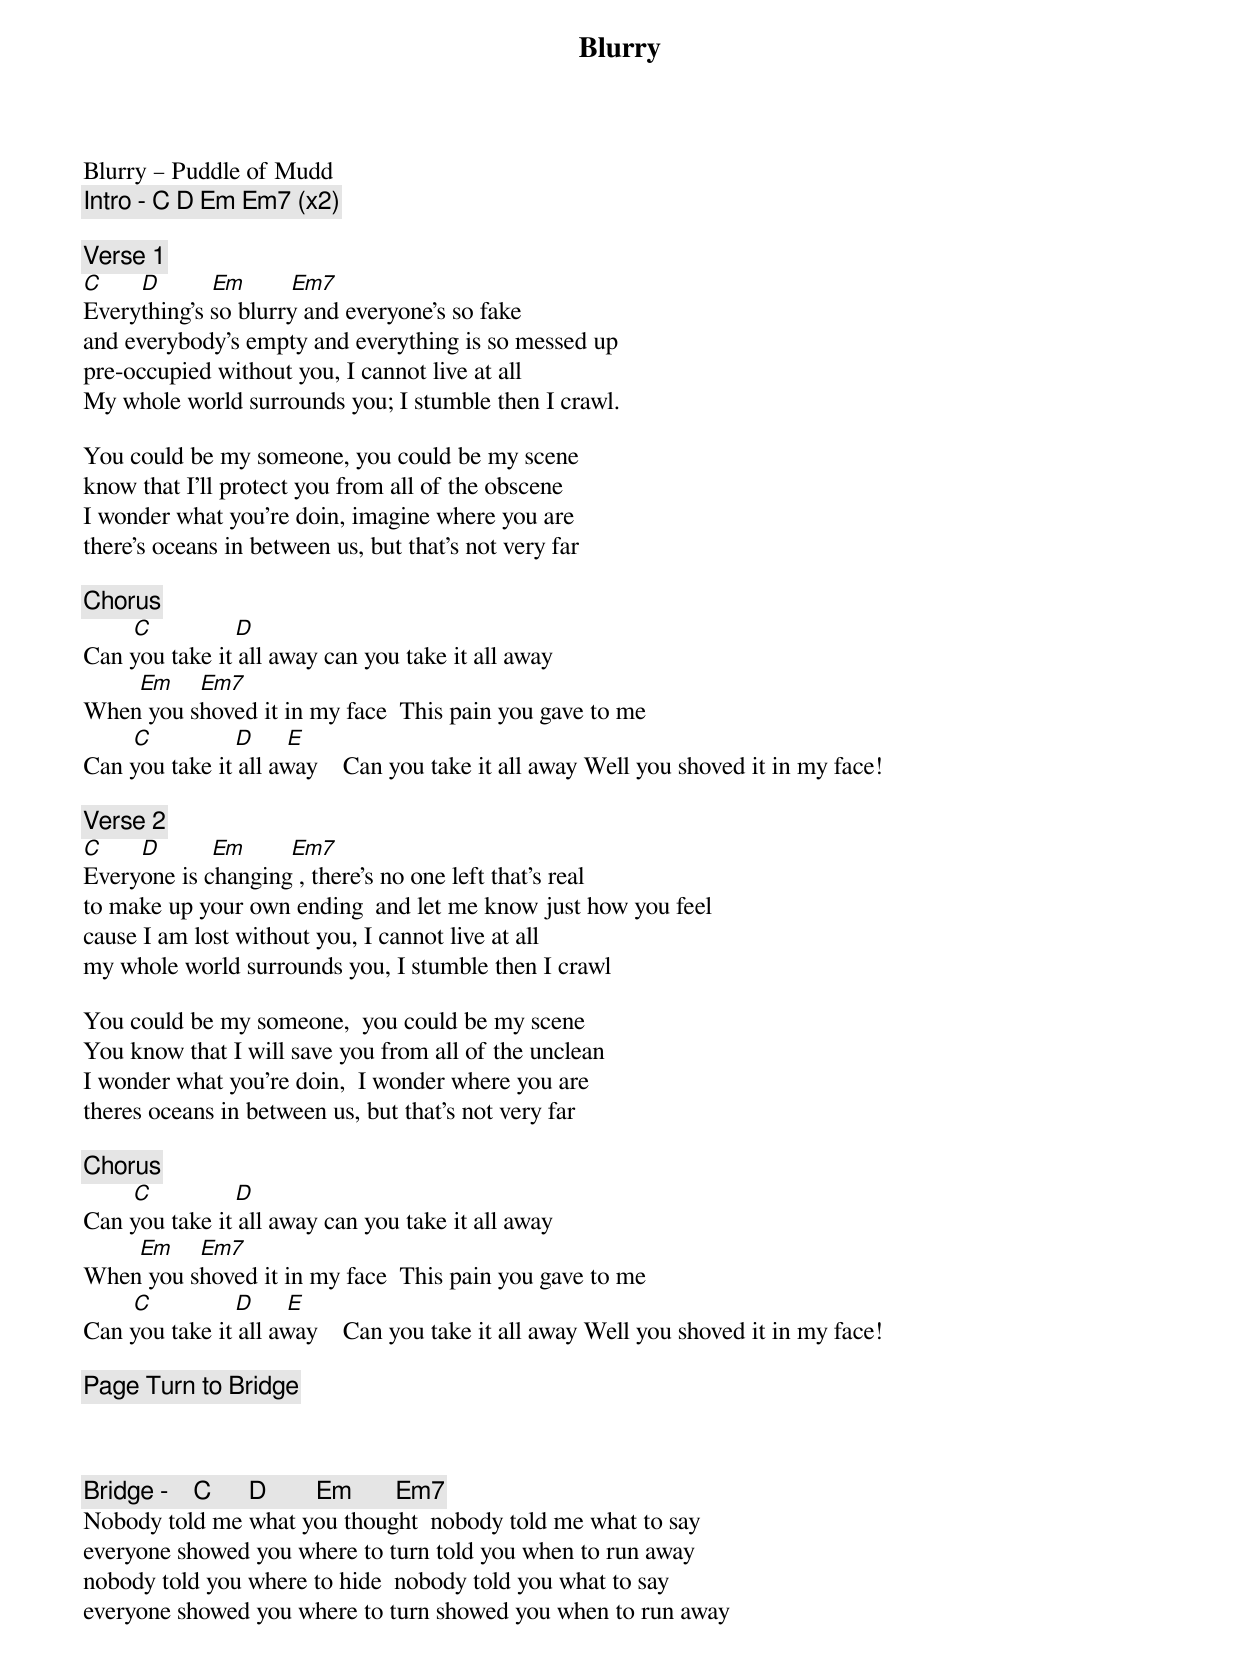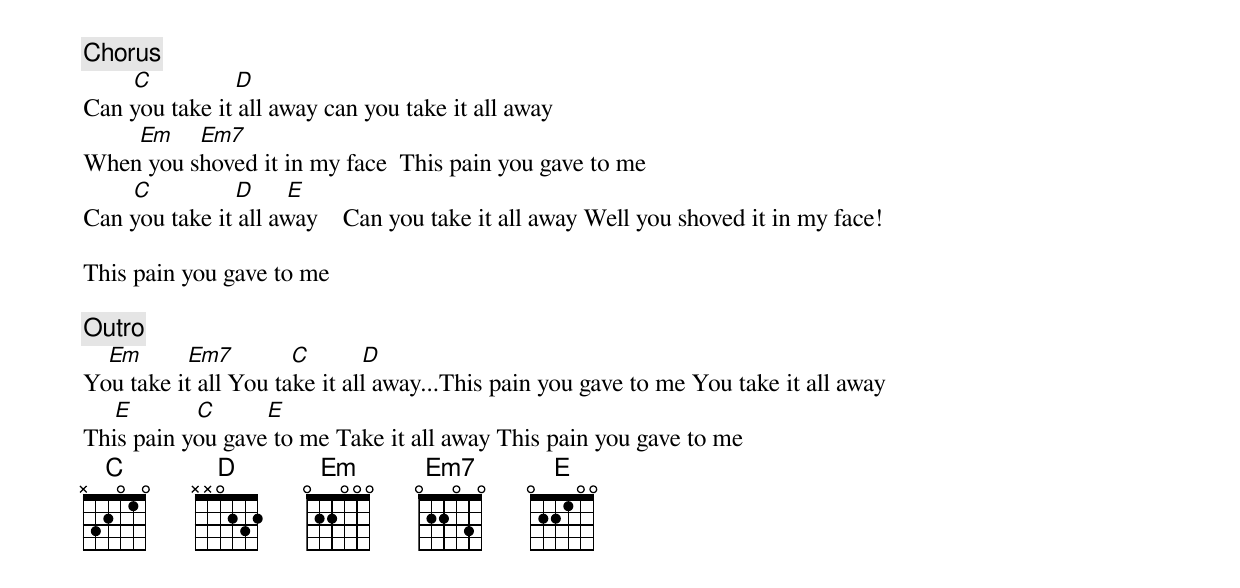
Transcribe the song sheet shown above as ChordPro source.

{title: Blurry}
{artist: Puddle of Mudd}
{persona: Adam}
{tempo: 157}
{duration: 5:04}
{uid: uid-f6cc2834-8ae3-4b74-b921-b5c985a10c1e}
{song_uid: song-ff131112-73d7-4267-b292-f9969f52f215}



Blurry – Puddle of Mudd
{comment: Intro - C D Em Em7 (x2)}

{comment: Verse 1}
[C]      [D]        [Em]       [Em7]
Everything's so blurry and everyone's so fake
and everybody's empty and everything is so messed up
pre-occupied without you, I cannot live at all
My whole world surrounds you; I stumble then I crawl.

You could be my someone, you could be my scene
know that I'll protect you from all of the obscene
I wonder what you're doin, imagine where you are
there's oceans in between us, but that's not very far

{comment: Chorus}
        [C]				        	[D]
Can you take it all away can you take it all away
         [Em]				[Em7]
When you shoved it in my face		This pain you gave to me
        [C]				        	[D]					[E]
Can you take it all away	   Can you take it all away	Well you shoved it in my face!

{comment: Verse 2}
[C]      [D]        [Em]       [Em7]
Everyone is changing	, there's no one left that's real
to make up your own ending	 and let me know just how you feel
cause I am lost without you, I cannot live at all
my whole world surrounds you, I stumble then I crawl

You could be my someone, 	you could be my scene
You know that I will save you from all of the unclean
I wonder what you're doin, 	I wonder where you are
theres oceans in between us, but that's not very far

{comment: Chorus}
        [C]				        	[D]
Can you take it all away can you take it all away
         [Em]				[Em7]
When you shoved it in my face		This pain you gave to me
        [C]				        	[D]					[E]
Can you take it all away	   Can you take it all away	Well you shoved it in my face!

{comment: Page Turn to Bridge}



{comment: Bridge -    C      D        Em       Em7}
Nobody told me what you thought		nobody told me what to say
everyone showed you where to turn	told you when to run away
nobody told you where to hide		nobody told you what to say
everyone showed you where to turn	showed you when to run away

{comment: Chorus}
        [C]				        	[D]
Can you take it all away can you take it all away
         [Em]				[Em7]
When you shoved it in my face		This pain you gave to me
        [C]				        	[D]					[E]
Can you take it all away	   Can you take it all away	Well you shoved it in my face!

This pain you gave to me

{comment: Outro}
    [Em]		    	[Em7]				     [C]				    [D]
You take it all	You take it all away...This pain you gave to me	You take it all away
     [E]				     	[C]			     [E]
This pain you gave to me	Take it all away	This pain you gave to me
